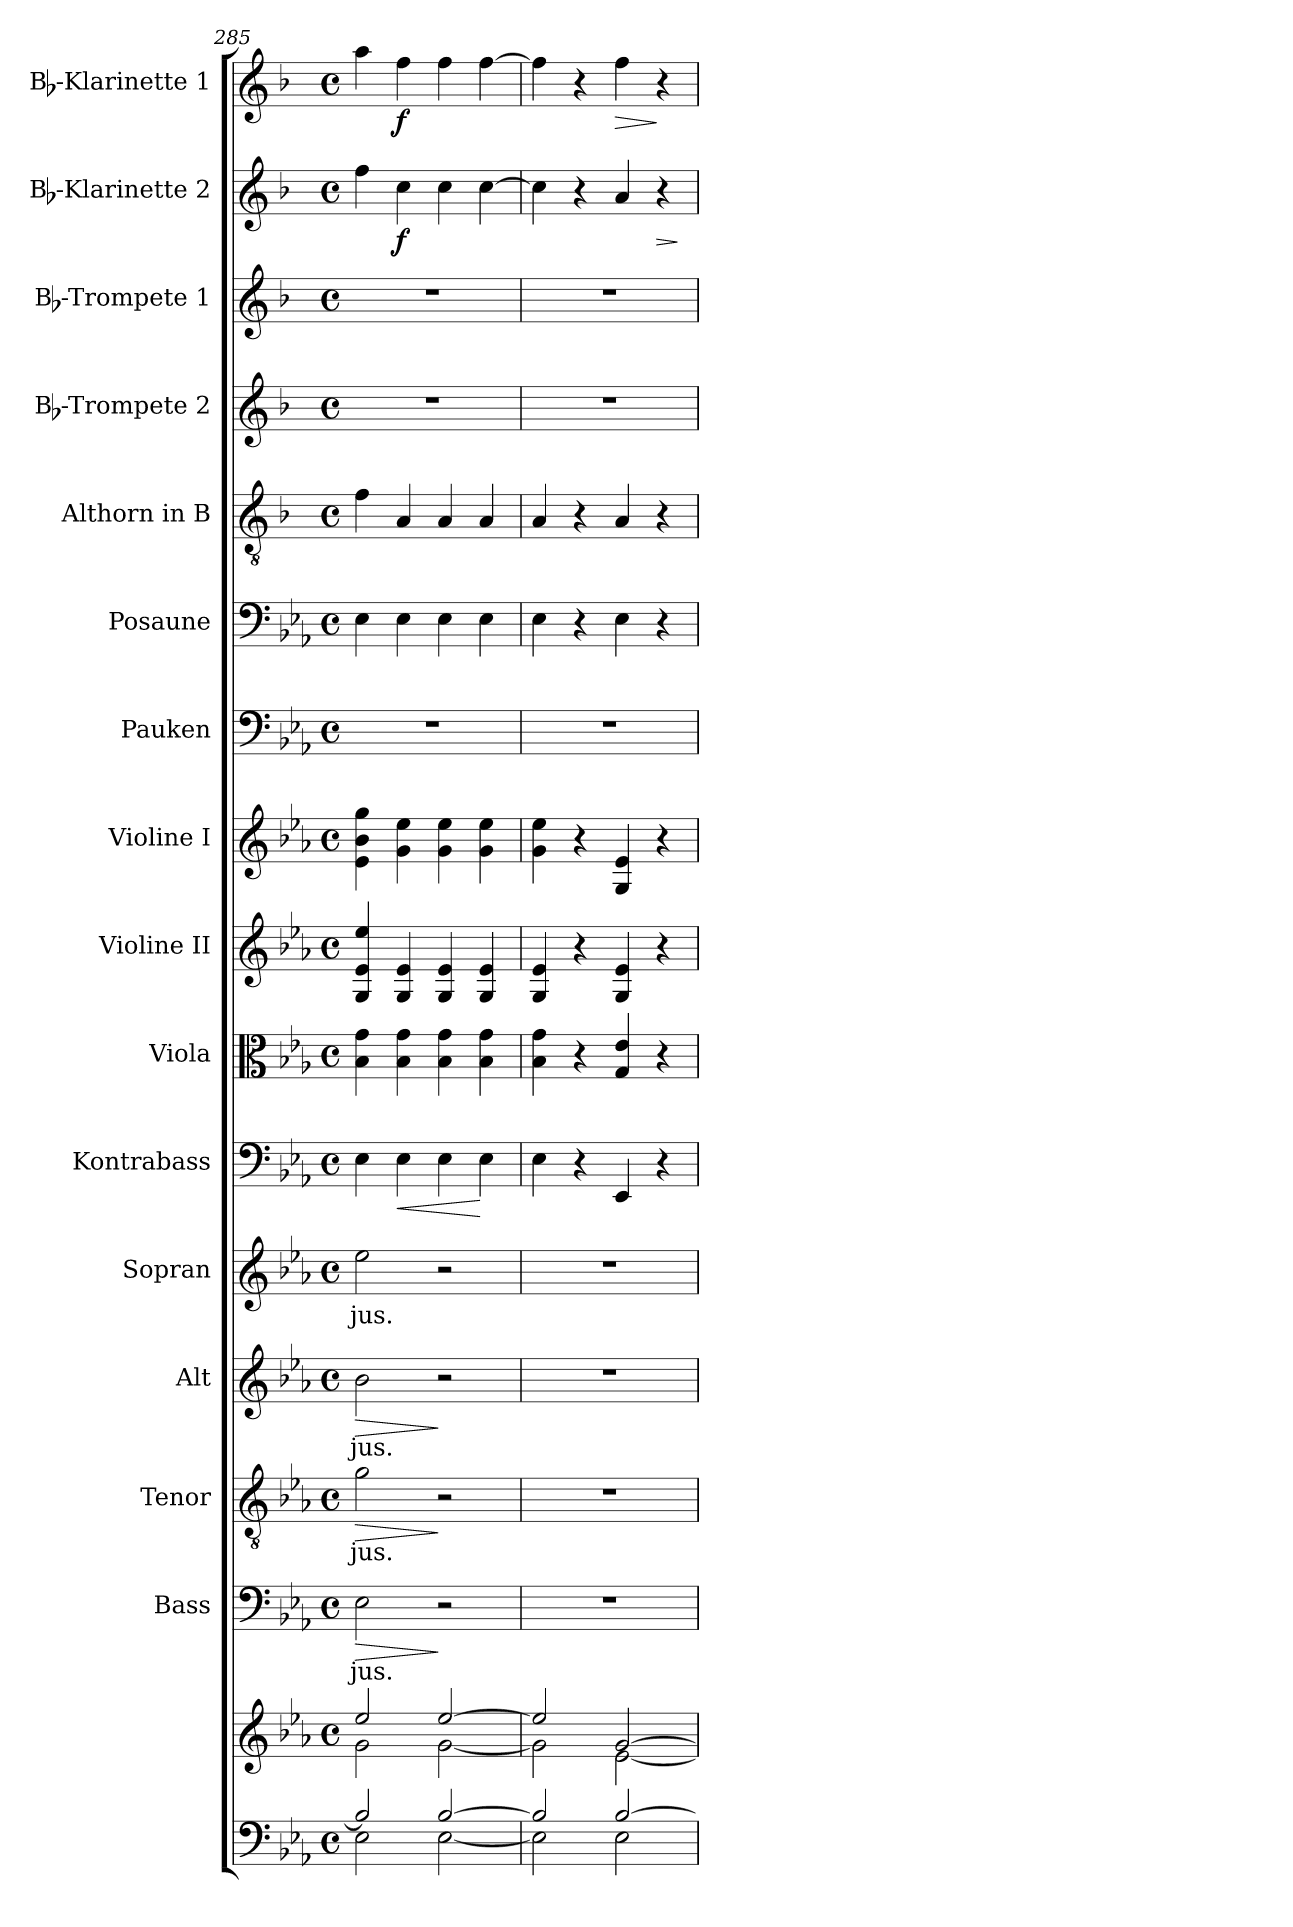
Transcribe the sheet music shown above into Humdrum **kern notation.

**kern	**kern	**kern	**text	**dynam	**kern	**text	**dynam	**kern	**text	**dynam	**kern	**text	**kern	**dynam	**kern	**kern	**kern	**kern	**kern	**kern	**kern	**kern	**kern	**dynam	**kern	**dynam
*part16	*part16	*part15	*part15	*part15	*part14	*part14	*part14	*part13	*part13	*part13	*part12	*part12	*part11	*part11	*part10	*part9	*part8	*part7	*part6	*part5	*part4	*part3	*part2	*part2	*part1	*part1
*staff17	*staff16	*staff15	*staff15	*staff15	*staff14	*staff14	*staff14	*staff13	*staff13	*staff13	*staff12	*staff12	*staff11	*staff11	*staff10	*staff9	*staff8	*staff7	*staff6	*staff5	*staff4	*staff3	*staff2	*staff2	*staff1	*staff1
*	*	*I"Bass	*	*	*I"Tenor	*	*	*I"Alt	*	*	*I"Sopran	*	*I"Kontrabass	*	*I"Viola	*I"Violine II	*I"Violine I	*I"Pauken	*I"Posaune	*I"Althorn in B	*I"Bb-Trompete 2	*I"Bb-Trompete 1	*I"Bb-Klarinette 2	*	*I"Bb-Klarinette 1	*
*	*	*I'B.	*	*	*I'T.	*	*	*I'A.	*	*	*I'S.	*	*I'Kb.	*	*I'Vla.	*I'Vl. II	*I'Vl. I	*I'Pk.	*I'Pos.	*	*I'Bb Trp. 2	*I'Bb Trp. 1	*I'Bb Kl. 2	*	*I'Bb Kl. 1	*
*clefF4	*clefG2	*clefF4	*	*	*clefGv2	*	*	*clefG2	*	*	*clefG2	*	*clefF4	*	*clefC3	*clefG2	*clefG2	*clefF4	*clefF4	*clefGv2	*clefG2	*clefG2	*clefG2	*	*clefG2	*
*	*	*	*	*	*	*	*	*	*	*	*	*	*ITrd7c12	*	*	*	*	*	*	*ITrd1c2	*ITrd1c2	*ITrd1c2	*ITrd1c2	*	*ITrd1c2	*
*k[b-e-a-]	*k[b-e-a-]	*k[b-e-a-]	*	*	*k[b-e-a-]	*	*	*k[b-e-a-]	*	*	*k[b-e-a-]	*	*k[b-e-a-]	*	*k[b-e-a-]	*k[b-e-a-]	*k[b-e-a-]	*k[b-e-a-]	*k[b-e-a-]	*k[b-e-a-]	*k[b-e-a-]	*k[b-e-a-]	*k[b-e-a-]	*	*k[b-e-a-]	*
*E-:	*E-:	*E-:	*	*	*E-:	*	*	*E-:	*	*	*E-:	*	*E-:	*	*E-:	*E-:	*E-:	*E-:	*E-:	*E-:	*E-:	*E-:	*E-:	*	*E-:	*
*M4/4	*M4/4	*M4/4	*	*	*M4/4	*	*	*M4/4	*	*	*M4/4	*	*M4/4	*	*M4/4	*M4/4	*M4/4	*M4/4	*M4/4	*M4/4	*M4/4	*M4/4	*M4/4	*	*M4/4	*
*met(c)	*met(c)	*met(c)	*	*	*met(c)	*	*	*met(c)	*	*	*met(c)	*	*met(c)	*	*met(c)	*met(c)	*met(c)	*met(c)	*met(c)	*met(c)	*met(c)	*met(c)	*met(c)	*	*met(c)	*
=285	=285	=285	=285	=285	=285	=285	=285	=285	=285	=285	=285	=285	=285	=285	=285	=285	=285	=285	=285	=285	=285	=285	=285	=285	=285	=285
*^	*^	*	*	*	*	*	*	*	*	*	*	*	*	*	*	*	*	*	*	*	*	*	*	*	*	*
!	!	!	!	!	!LO:LY:b	!LO:HP:b	!	!LO:LY:b	!LO:HP:b	!	!LO:LY:b	!LO:HP:b	!	!LO:LY:b	!	!	!	!	!	!	!	!	!	!	!	!	!	!
2B-/]	2E-\	2ee-/	2g\	2E-\	-jus.	>	2g\	-jus.	>	2b-\	-jus.	>	2ee-\	-jus.	4EE-\	.	4B-\ 4g\	4G/ 4e-/ 4ee-/	4e-\ 4b-\ 4gg\	1r	4E-\	4e-\	1r	1r	4ee-\	.	4gg\	.
!	!	!	!	!	!	!	!	!	!	!	!	!	!	!	!	!LO:HP:b	!	!	!	!	!	!	!	!	!	!LO:DY:b	!	!LO:DY:b
.	.	.	.	.	.	.	.	.	.	.	.	.	.	.	4EE-\	<	4B-\ 4g\	4G/ 4e-/	4g\ 4ee-\	.	4E-\	4G/	.	.	4b-\	f	4ee-\	f
[>2B-/	[<2E-\	[>2ee-/	[<2g\	2r	.	]	2r	.	]	2r	.	]	2r	.	4EE-\	.	4B-\ 4g\	4G/ 4e-/	4g\ 4ee-\	.	4E-\	4G/	.	.	4b-\	.	4ee-\	.
.	.	.	.	.	.	.	.	.	.	.	.	.	.	.	4EE-\	[	4B-\ 4g\	4G/ 4e-/	4g\ 4ee-\	.	4E-\	4G/	.	.	[4b-\	.	[4ee-\	.
=286	=286	=286	=286	=286	=286	=286	=286	=286	=286	=286	=286	=286	=286	=286	=286	=286	=286	=286	=286	=286	=286	=286	=286	=286	=286	=286	=286	=286
2B-/]	2E-\]	2ee-/]	2g\]	1r	.	.	1r	.	.	1r	.	.	1r	.	4EE-\	.	4B-\ 4g\	4G/ 4e-/	4g\ 4ee-\	1r	4E-\	4G/	1r	1r	4b-\]	.	4ee-\]	.
.	.	.	.	.	.	.	.	.	.	.	.	.	.	.	4r	.	4r	4r	4r	.	4r	4r	.	.	4r	.	4r	.
!	!	!	!	!	!	!	!	!	!	!	!	!	!	!	!	!	!	!	!	!	!	!	!	!	!	!	!	!LO:HP:b
[>2B-/	2E-\	[>2g/	[<2e-\	.	.	.	.	.	.	.	.	.	.	.	4EEE-/	.	4G/ 4e-/	4G/ 4e-/	4G/ 4e-/	.	4E-\	4G/	.	.	4g/	.	4ee-\	>
!	!	!	!	!	!	!	!	!	!	!	!	!	!	!	!	!	!	!	!	!	!	!	!	!	!	!LO:HP:b	!	!
.	.	.	.	.	.	.	.	.	.	.	.	.	.	.	4r	.	4r	4r	4r	.	4r	4r	.	.	4r	>	4r	]
*v	*v	*	*	*	*	*	*	*	*	*	*	*	*	*	*	*	*	*	*	*	*	*	*	*	*	*	*	*
*	*v	*v	*	*	*	*	*	*	*	*	*	*	*	*	*	*	*	*	*	*	*	*	*	*	*	*	*
.	.	.	.	.	.	.	.	.	.	.	.	.	.	.	.	.	.	.	.	.	.	.	.	]	.	.
=	=	=	=	=	=	=	=	=	=	=	=	=	=	=	=	=	=	=	=	=	=	=	=	=	=	=
*-	*-	*-	*-	*-	*-	*-	*-	*-	*-	*-	*-	*-	*-	*-	*-	*-	*-	*-	*-	*-	*-	*-	*-	*-	*-	*-
